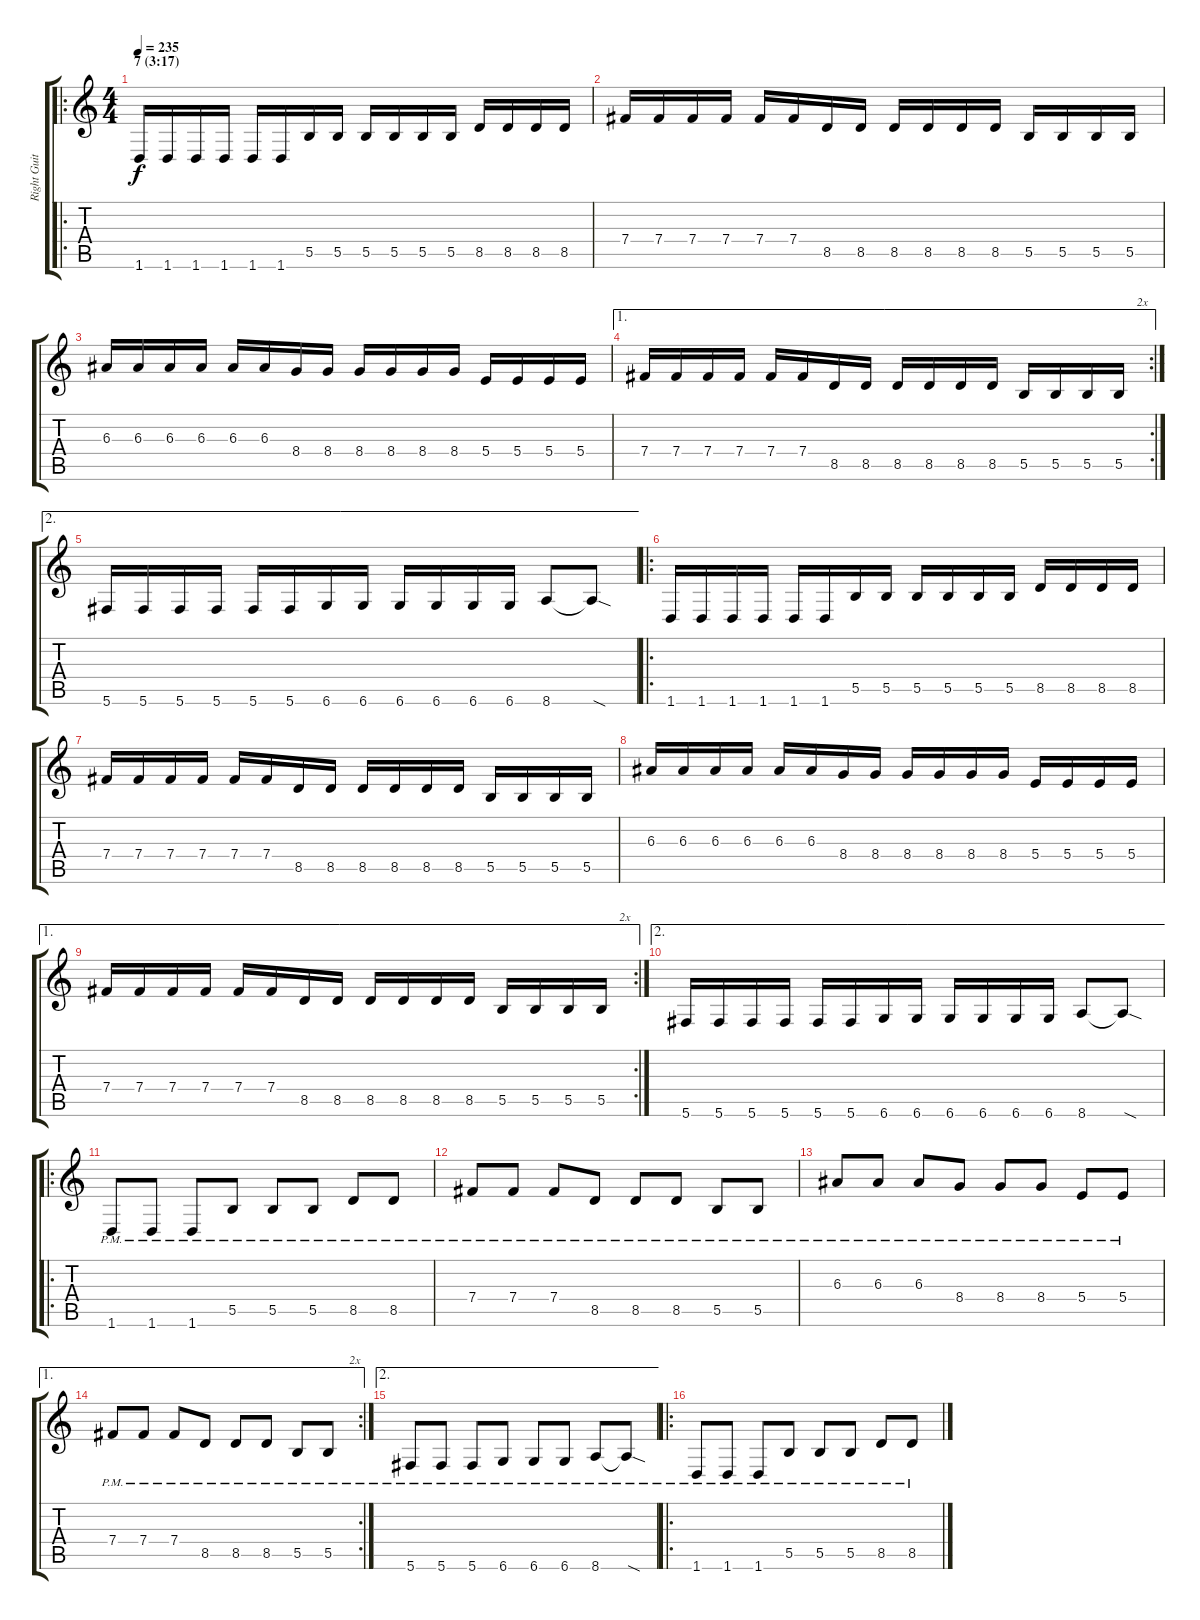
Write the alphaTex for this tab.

\track ("Right Guitar" "Right Guit") {instrument distortionguitar}
\staff {score tabs}
\tuning (Db4 Ab3 E3 B2 Gb2 Db2) {hide}
\ro
\ts (4 4)
\section ("" "7 (3:17)")
\tempo 235
\clef g2
\ks c
1.6.16{dy f} 1.6.16 1.6.16 1.6.16 1.6.16 1.6.16 5.5.16 5.5.16 5.5.16 5.5.16 5.5.16 5.5.16 8.5.16 8.5.16 8.5.16 8.5.16 |
7.4.16 7.4.16 7.4.16 7.4.16 7.4.16 7.4.16 8.5.16 8.5.16 8.5.16 8.5.16 8.5.16 8.5.16 5.5.16 5.5.16 5.5.16 5.5.16 |
6.3.16 6.3.16 6.3.16 6.3.16 6.3.16 6.3.16 8.4.16 8.4.16 8.4.16 8.4.16 8.4.16 8.4.16 5.4.16 5.4.16 5.4.16 5.4.16 |
\ae 1
\rc 2
7.4.16 7.4.16 7.4.16 7.4.16 7.4.16 7.4.16 8.5.16 8.5.16 8.5.16 8.5.16 8.5.16 8.5.16 5.5.16 5.5.16 5.5.16 5.5.16{txt "      2x"} |
\ae 2
5.6.16 5.6.16 5.6.16 5.6.16 5.6.16 5.6.16 6.6.16 6.6.16 6.6.16 6.6.16 6.6.16 6.6.16 8.6.8 8.6{sod t}.8 |
\ro
1.6.16 1.6.16 1.6.16 1.6.16 1.6.16 1.6.16 5.5.16 5.5.16 5.5.16 5.5.16 5.5.16 5.5.16 8.5.16 8.5.16 8.5.16 8.5.16 |
7.4.16 7.4.16 7.4.16 7.4.16 7.4.16 7.4.16 8.5.16 8.5.16 8.5.16 8.5.16 8.5.16 8.5.16 5.5.16 5.5.16 5.5.16 5.5.16 |
6.3.16 6.3.16 6.3.16 6.3.16 6.3.16 6.3.16 8.4.16 8.4.16 8.4.16 8.4.16 8.4.16 8.4.16 5.4.16 5.4.16 5.4.16 5.4.16 |
\ae 1
\rc 2
7.4.16 7.4.16 7.4.16 7.4.16 7.4.16 7.4.16 8.5.16 8.5.16 8.5.16 8.5.16 8.5.16 8.5.16 5.5.16 5.5.16 5.5.16 5.5.16{txt "      2x"} |
\ae 2
5.6.16 5.6.16 5.6.16 5.6.16 5.6.16 5.6.16 6.6.16 6.6.16 6.6.16 6.6.16 6.6.16 6.6.16 8.6.8 8.6{sod t}.8 |
\ro
1.6{pm}.8 1.6{pm}.8 1.6{pm}.8 5.5{pm}.8 5.5{pm}.8 5.5{pm}.8 8.5{pm}.8 8.5{pm}.8 |
7.4{pm}.8 7.4{pm}.8 7.4{pm}.8 8.5{pm}.8 8.5{pm}.8 8.5{pm}.8 5.5{pm}.8 5.5{pm}.8 |
6.3{pm}.8 6.3{pm}.8 6.3{pm}.8 8.4{pm}.8 8.4{pm}.8 8.4{pm}.8 5.4{pm}.8 5.4{pm}.8 |
\ae 1
\rc 2
7.4{pm}.8 7.4{pm}.8 7.4{pm}.8 8.5{pm}.8 8.5{pm}.8 8.5{pm}.8 5.5{pm}.8 5.5{pm}.8{txt "       2x"} |
\ae 2
5.6{pm}.8 5.6{pm}.8 5.6{pm}.8 6.6{pm}.8 6.6{pm}.8 6.6{pm}.8 8.6{pm}.8 8.6{sod pm t}.8 |
\ro
1.6{pm}.8 1.6{pm}.8 1.6{pm}.8 5.5{pm}.8 5.5{pm}.8 5.5{pm}.8 8.5{pm}.8 8.5{pm}.8
